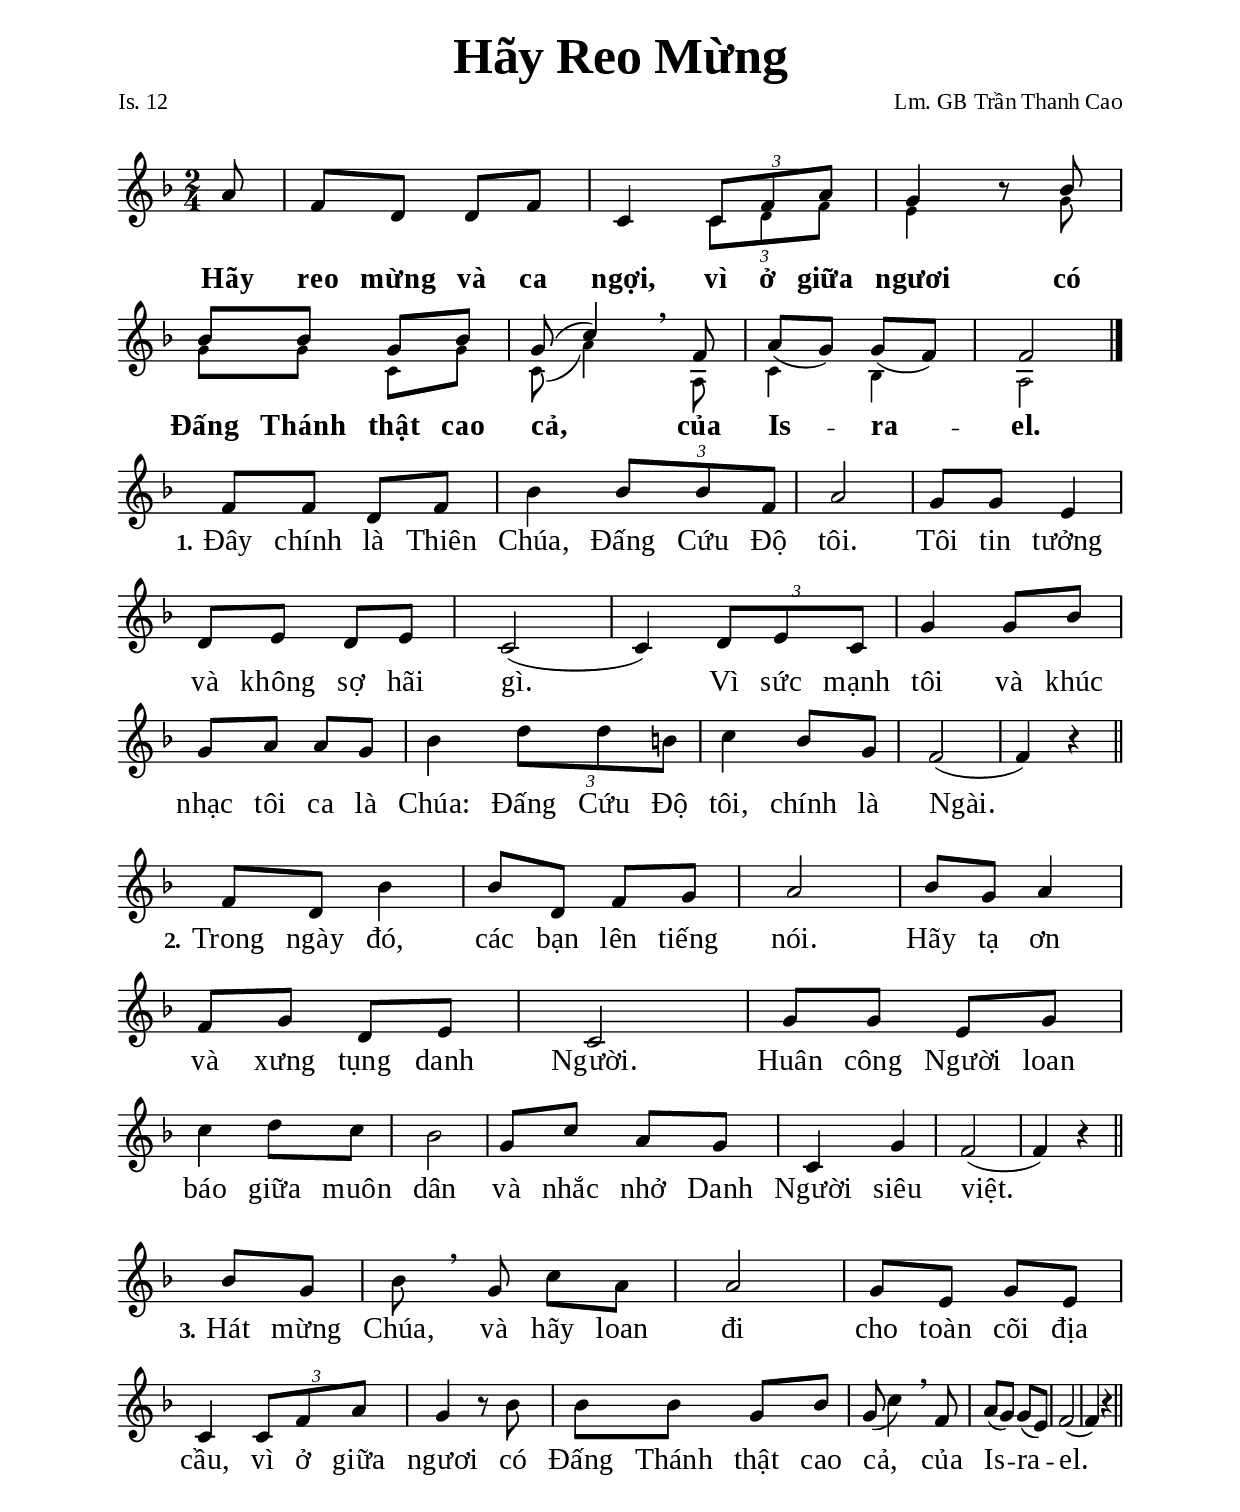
% Cài đặt chung
\version "2.22.1"
\include "english.ly"

\header {
  title = \markup { \fontsize #3 "Hãy Reo Mừng" }
  poet = "Is. 12"
  composer = "Lm. GB Trần Thanh Cao"
  arranger = " "
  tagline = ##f
}

\paper {
  #(set-paper-size "a4")
  top-margin = 10\mm
  bottom-margin = 10\mm
  left-margin = 20\mm
  right-margin = 20\mm
  indent = #0
  #(define fonts
    (make-pango-font-tree
      "Liberation Serif"
      "Liberation Serif"
      "Liberation Serif"
      (/ 20 20)))
  page-count = #1
}

% Nhạc điệp khúc
nhacDiepKhucSop = \relative c' {
  \partial 8 a'8 |
  f d d f |
  c4 \tuplet 3/2 { c8 f a } |
  g4 r8 bf |
  bf bf g bf |
  g (c4) \breathe f,8 |
  a _(g) g _(f) |
  f2 \bar "|."
}

nhacDiepKhucBas = \relative c' {
  \skip 8
  \skip 2
  \skip 4 \tuplet 3/2 { c8 d f } |
  e4 r8 g |
  g g c, g' |
  c, (a'4) a,8 |
  c4 bf4 |
  a2
}

% Nhạc phiên khúc
nhacPhienKhucMot = \relative c' {
  f8 f d f |
  bf4 \tuplet 3/2 { bf8 bf f } |
  a2 g8 g e4 |
  d8 e d e |
  c2 ( |
  c4) \tuplet 3/2 { d8 e c } |
  g'4 g8 bf |
  g a a g |
  bf4 \tuplet 3/2 { d8 d b! } |
  c4 bf8 g |
  f2 ( |
  f4) r \bar "||"
}

nhacPhienKhucHai = \relative c' {
  f8 d bf'4 |
  bf8 d, f g |
  a2 |
  bf8 g a4 |
  f8 g d e |
  c2 |
  g'8 g e g |
  c4 d8 c |
  bf2 |
  g8 c a g |
  c,4 g' |
  f2 ( |
  f4) r \bar "||"
}

nhacPhienKhucBa = \relative c' {
  \partial 4 bf'8 g |
  bf \breathe g c a |
  a2 |
  g8 e g e |
  c4 \tuplet 3/2 { c8 f a } |
  g4 r8 bf |
  bf bf g bf |
  g _(c4) \breathe f,8 |
  a (g) g (e) |
  f2 ( |
  f4) r \bar "||"
}

% Lời điệp khúc
loiDiepKhuc = \lyricmode {
  Hãy reo mừng và ca ngợi,
  vì ở giữa ngươi có Đấng Thánh thật cao cả,
  của Is -- ra -- el.
}

% Lời phiên khúc
loiPhienKhucMot = \lyricmode {
  \set stanza = #"1."
  Đây chính là Thiên Chúa, Đấng Cứu Độ tôi.
  Tôi tin tưởng và không sợ hãi gì.
  Vì sức mạnh tôi và khúc nhạc tôi ca là Chúa:
  Đấng Cứu Độ tôi, chính là Ngài.
}

loiPhienKhucHai = \lyricmode {
  \set stanza = #"2."
  Trong ngày đó, các bạn lên tiếng nói.
  Hãy tạ ơn và xưng tụng danh Người.
  Huân công Người loan báo giữa muôn dân
  và nhắc nhở Danh Người siêu việt.
}

loiPhienKhucBa = \lyricmode {
  \set stanza = #"3."
  Hát mừng Chúa, và hãy loan đi cho toàn cõi địa cầu,
  vì ở giữa ngươi có Đấng Thánh thật cao cả,
  của Is -- ra -- el.
}


% Dàn trang
\score {
  \new ChoirStaff <<
    \new Staff = diepKhuc \with {
        \consists "Merge_rests_engraver"
        %\magnifyStaff #(magstep +1)
      }
      <<
      \new Voice = beSop {
        \voiceOne \key f \major \time 2/4 \nhacDiepKhucSop
      }
      \new Voice = beBas {
        \override NoteHead.font-size = #-2
        \voiceTwo \key f \major \time 2/4 \nhacDiepKhucBas
      }
    >>
    \new Lyrics \lyricsto beSop \loiDiepKhuc
  >>
  \layout {
    \override Lyrics.LyricText.font-series = #'bold
    \override Lyrics.LyricText.font-size = #+2.5
    \override Lyrics.LyricSpace.minimum-distance = #2.0
    \override Score.BarNumber.break-visibility = ##(#f #f #f)
    \override Score.SpacingSpanner.uniform-stretching = ##t
  }
}

\score {
  \new ChoirStaff <<
    \new Staff = phienKhuc \with {
        %\magnifyStaff #(magstep +1)
      }
      <<
      \new Voice = beSop {
        \key f \major \time 2/4 \nhacPhienKhucMot
      }
    >>
    \new Lyrics \lyricsto beSop \loiPhienKhucMot
  >>
  \layout {
    \override Staff.TimeSignature.transparent = ##t
    \override Lyrics.LyricText.font-size = #+2.5
    \override Lyrics.LyricSpace.minimum-distance = #2.0
    \override Score.BarNumber.break-visibility = ##(#f #f #f)
    \override Score.SpacingSpanner.uniform-stretching = ##t
  }
}

\score {
  \new ChoirStaff <<
    \new Staff = phienKhuc \with {
        %\magnifyStaff #(magstep +1)
      }
      <<
      \new Voice = beSop {
        \key f \major \time 2/4 \nhacPhienKhucHai
      }
    >>
    \new Lyrics \lyricsto beSop \loiPhienKhucHai
  >>
  \layout {
    \override Staff.TimeSignature.transparent = ##t
    \override Lyrics.LyricText.font-size = #+2.5
    \override Lyrics.LyricSpace.minimum-distance = #2.0
    \override Score.BarNumber.break-visibility = ##(#f #f #f)
    \override Score.SpacingSpanner.uniform-stretching = ##t
  }
}

\score {
  \new ChoirStaff <<
    \new Staff = phienKhuc \with {
        %\magnifyStaff #(magstep +1)
      }
      <<
      \new Voice = beSop {
        \key f \major \time 2/4 \nhacPhienKhucBa
      }
    >>
    \new Lyrics \lyricsto beSop \loiPhienKhucBa
  >>
  \layout {
    \override Staff.TimeSignature.transparent = ##t
    \override Lyrics.LyricText.font-size = #+2.5
    \override Lyrics.LyricSpace.minimum-distance = #2.0
    \override Score.BarNumber.break-visibility = ##(#f #f #f)
    \override Score.SpacingSpanner.uniform-stretching = ##t
  }
}
